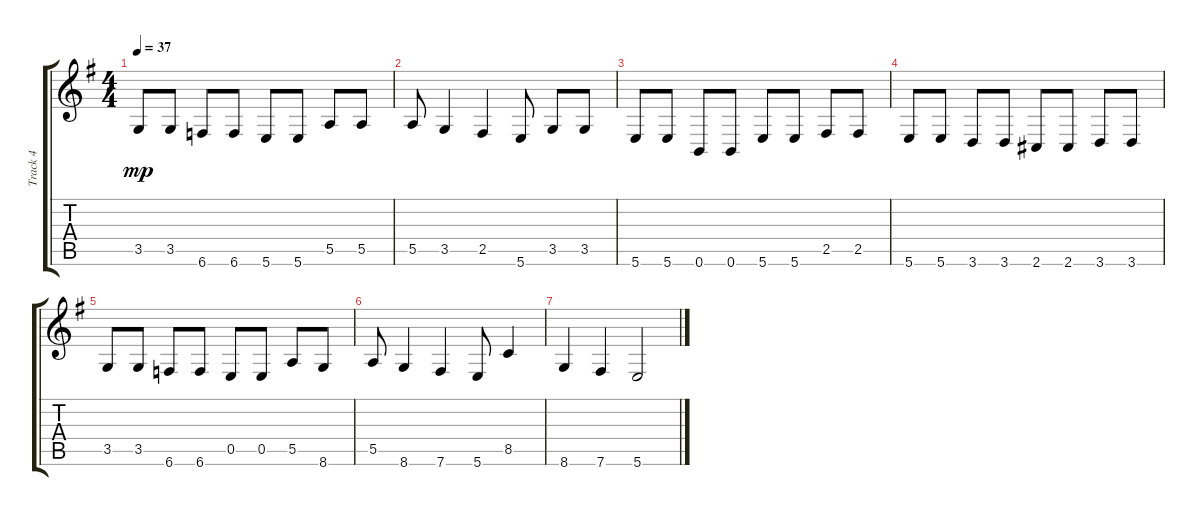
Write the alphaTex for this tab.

\track ("Track 4" "Track 4") {instrument acousticguitarnylon}
\staff {score tabs}
\tuning (E4 B3 G3 D3 E2 B1) {hide}
\ts (4 4)
\tempo 37
\clef g2
\ks eminor
3.5.8{dy mp} 3.5.8 6.6.8 6.6.8 5.6.8 5.6.8 5.5.8 5.5.8 |
5.5.8 3.5.4 2.5.4 5.6.8 3.5.8 3.5.8 |
5.6.8 5.6.8 0.6.8 0.6.8 5.6.8 5.6.8 2.5.8 2.5.8 |
5.6.8 5.6.8 3.6.8 3.6.8 2.6.8 2.6.8 3.6.8 3.6.8 |
3.5.8 3.5.8 6.6.8 6.6.8 0.5.8 0.5.8 5.5.8 8.6.8 |
5.5.8 8.6.4 7.6.4 5.6.8 8.5.4 |
8.6.4 7.6.4 5.6.2
